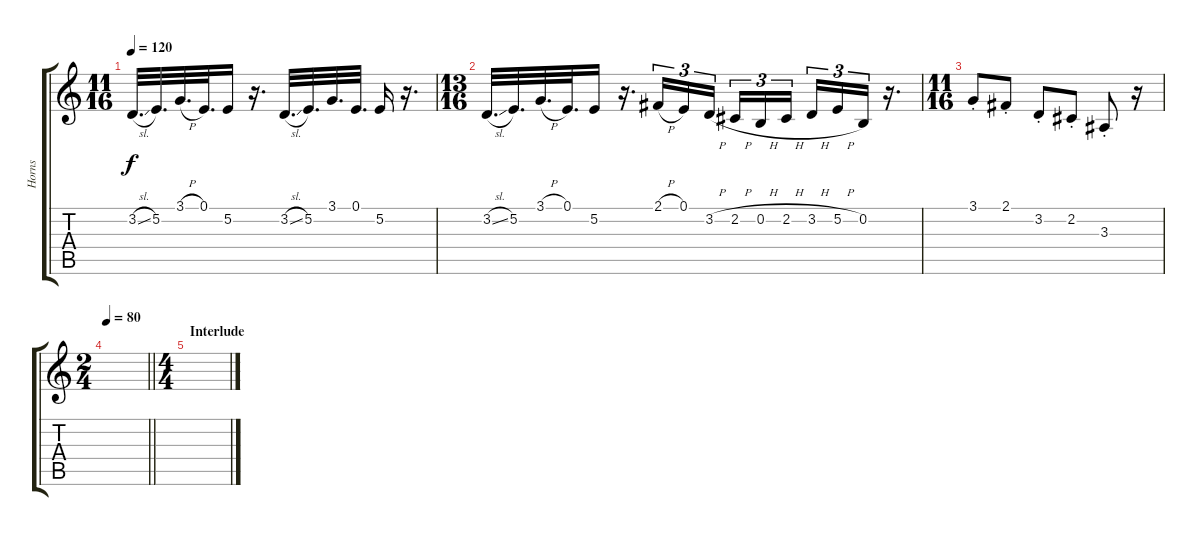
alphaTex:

\track ("Horns" "Horns") {instrument altosax}
\staff {score tabs}
\tuning (E4 B3 G3 D3 A2 E2) {hide}
\ts (11 16)
\tempo 120
\clef g2
\ks c
3.2{sl}.32{d dy f} 5.2.32{d} 3.1{h}.32{d} 0.1.32{d} 5.2.16 r.16{d} 3.2{sl}.32{d} 5.2.32{d} 3.1.32{d} 0.1.32{d} 5.2.16 r.16{d} |
\ts (13 16)
3.2{sl}.32{d} 5.2.32{d} 3.1{h}.32{d} 0.1.32{d} 5.2.16 r.16{d} 2.1{h}.16{tu (3 2)} 0.1.16{tu (3 2)} 3.2{h}.16{tu (3 2)} 2.2{h}.16{tu (3 2)} 0.2{h}.16{tu (3 2)} 2.2{h}.16{tu (3 2)} 3.2{h}.16{tu (3 2)} 5.2{h}.16{tu (3 2)} 0.2.16{tu (3 2)} r.16{d} |
\ts (11 16)
3.1{st}.8 2.1{st}.8 3.2{st}.8 2.2{st}.8 3.3{st}.8 r.16 |
\ts (2 4)
\tempo 80
\barLineRight lightlight
|
\ts (4 4)
\section ("" "Interlude")
